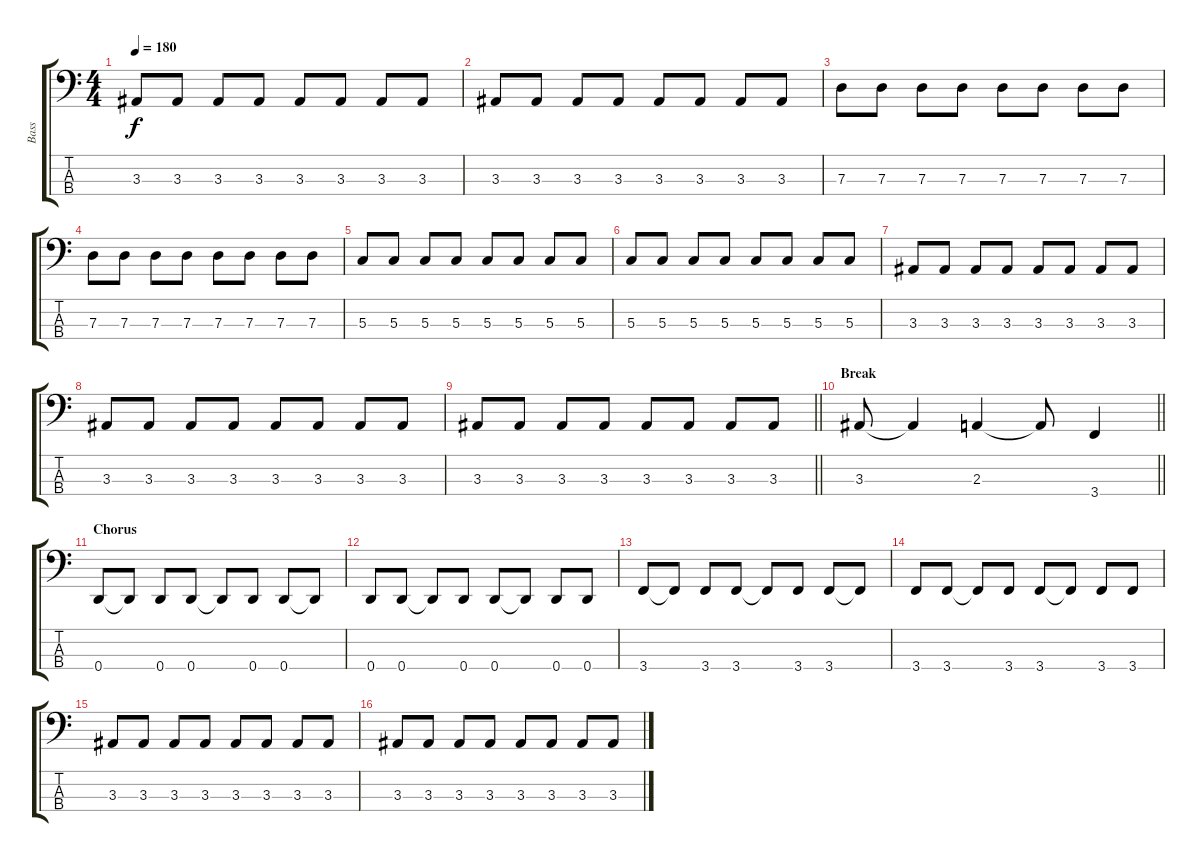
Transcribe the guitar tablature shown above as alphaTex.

\track ("Bass" "Bass") {instrument electricbasspick}
\staff {score tabs}
\tuning (F2 C2 G1 D1) {hide}
\ts (4 4)
\tempo 180
\clef f4
\ks c
3.3.8{dy f} 3.3.8 3.3.8 3.3.8 3.3.8 3.3.8 3.3.8 3.3.8 |
3.3.8 3.3.8 3.3.8 3.3.8 3.3.8 3.3.8 3.3.8 3.3.8 |
7.3.8 7.3.8 7.3.8 7.3.8 7.3.8 7.3.8 7.3.8 7.3.8 |
7.3.8 7.3.8 7.3.8 7.3.8 7.3.8 7.3.8 7.3.8 7.3.8 |
5.3.8 5.3.8 5.3.8 5.3.8 5.3.8 5.3.8 5.3.8 5.3.8 |
5.3.8 5.3.8 5.3.8 5.3.8 5.3.8 5.3.8 5.3.8 5.3.8 |
3.3.8 3.3.8 3.3.8 3.3.8 3.3.8 3.3.8 3.3.8 3.3.8 |
3.3.8 3.3.8 3.3.8 3.3.8 3.3.8 3.3.8 3.3.8 3.3.8 |
\barLineRight lightlight
3.3.8 3.3.8 3.3.8 3.3.8 3.3.8 3.3.8 3.3.8 3.3.8 |
\section ("" "Break")
\barLineRight lightlight
3.3.8 3.3{t}.4 2.3.4 2.3{t}.8 3.4.4 |
\section ("" "Chorus")
0.4.8 0.4{t}.8 0.4.8 0.4.8 0.4{t}.8 0.4.8 0.4.8 0.4{t}.8 |
0.4.8 0.4.8 0.4{t}.8 0.4.8 0.4.8 0.4{t}.8 0.4.8 0.4.8 |
3.4.8 3.4{t}.8 3.4.8 3.4.8 3.4{t}.8 3.4.8 3.4.8 3.4{t}.8 |
3.4.8 3.4.8 3.4{t}.8 3.4.8 3.4.8 3.4{t}.8 3.4.8 3.4.8 |
3.3.8 3.3.8 3.3.8 3.3.8 3.3.8 3.3.8 3.3.8 3.3.8 |
3.3.8 3.3.8 3.3.8 3.3.8 3.3.8 3.3.8 3.3.8 3.3.8
